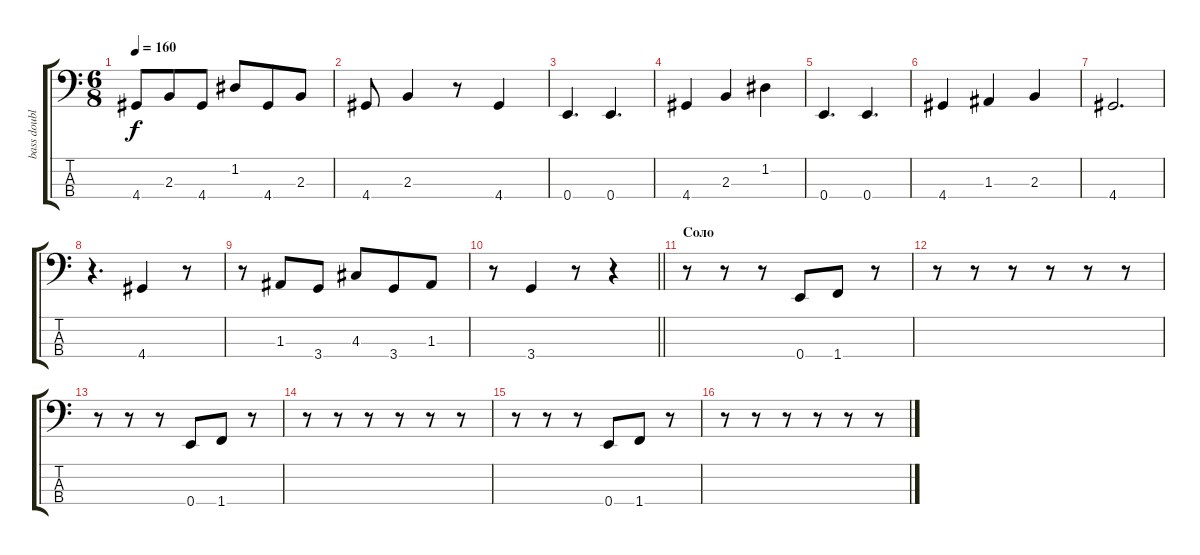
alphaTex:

\track ("bass double" "bass doubl") {instrument slapbass1}
\staff {score tabs}
\tuning (G2 D2 A1 E1) {hide}
\ts (6 8)
\tempo 160
\clef f4
\ks c
4.4.8{dy f} 2.3.8 4.4.8 1.2.8 4.4.8 2.3.8 |
4.4.8 2.3.4 r.8 4.4.4 |
0.4.4{d} 0.4.4{d} |
4.4.4 2.3.4 1.2.4 |
0.4.4{d} 0.4.4{d} |
4.4.4 1.3.4 2.3.4 |
4.4.2{d} |
r.4{d} 4.4.4 r.8 |
r.8 1.3.8 3.4.8 4.3.8 3.4.8 1.3.8 |
\barLineRight lightlight
r.8 3.4.4 r.8 r.4 |
\section ("" "Соло")
r.8 r.8 r.8 0.4.8 1.4.8 r.8 |
r.8 r.8 r.8 r.8 r.8 r.8 |
r.8 r.8 r.8 0.4.8 1.4.8 r.8 |
r.8 r.8 r.8 r.8 r.8 r.8 |
r.8 r.8 r.8 0.4.8 1.4.8 r.8 |
r.8 r.8 r.8 r.8 r.8 r.8
